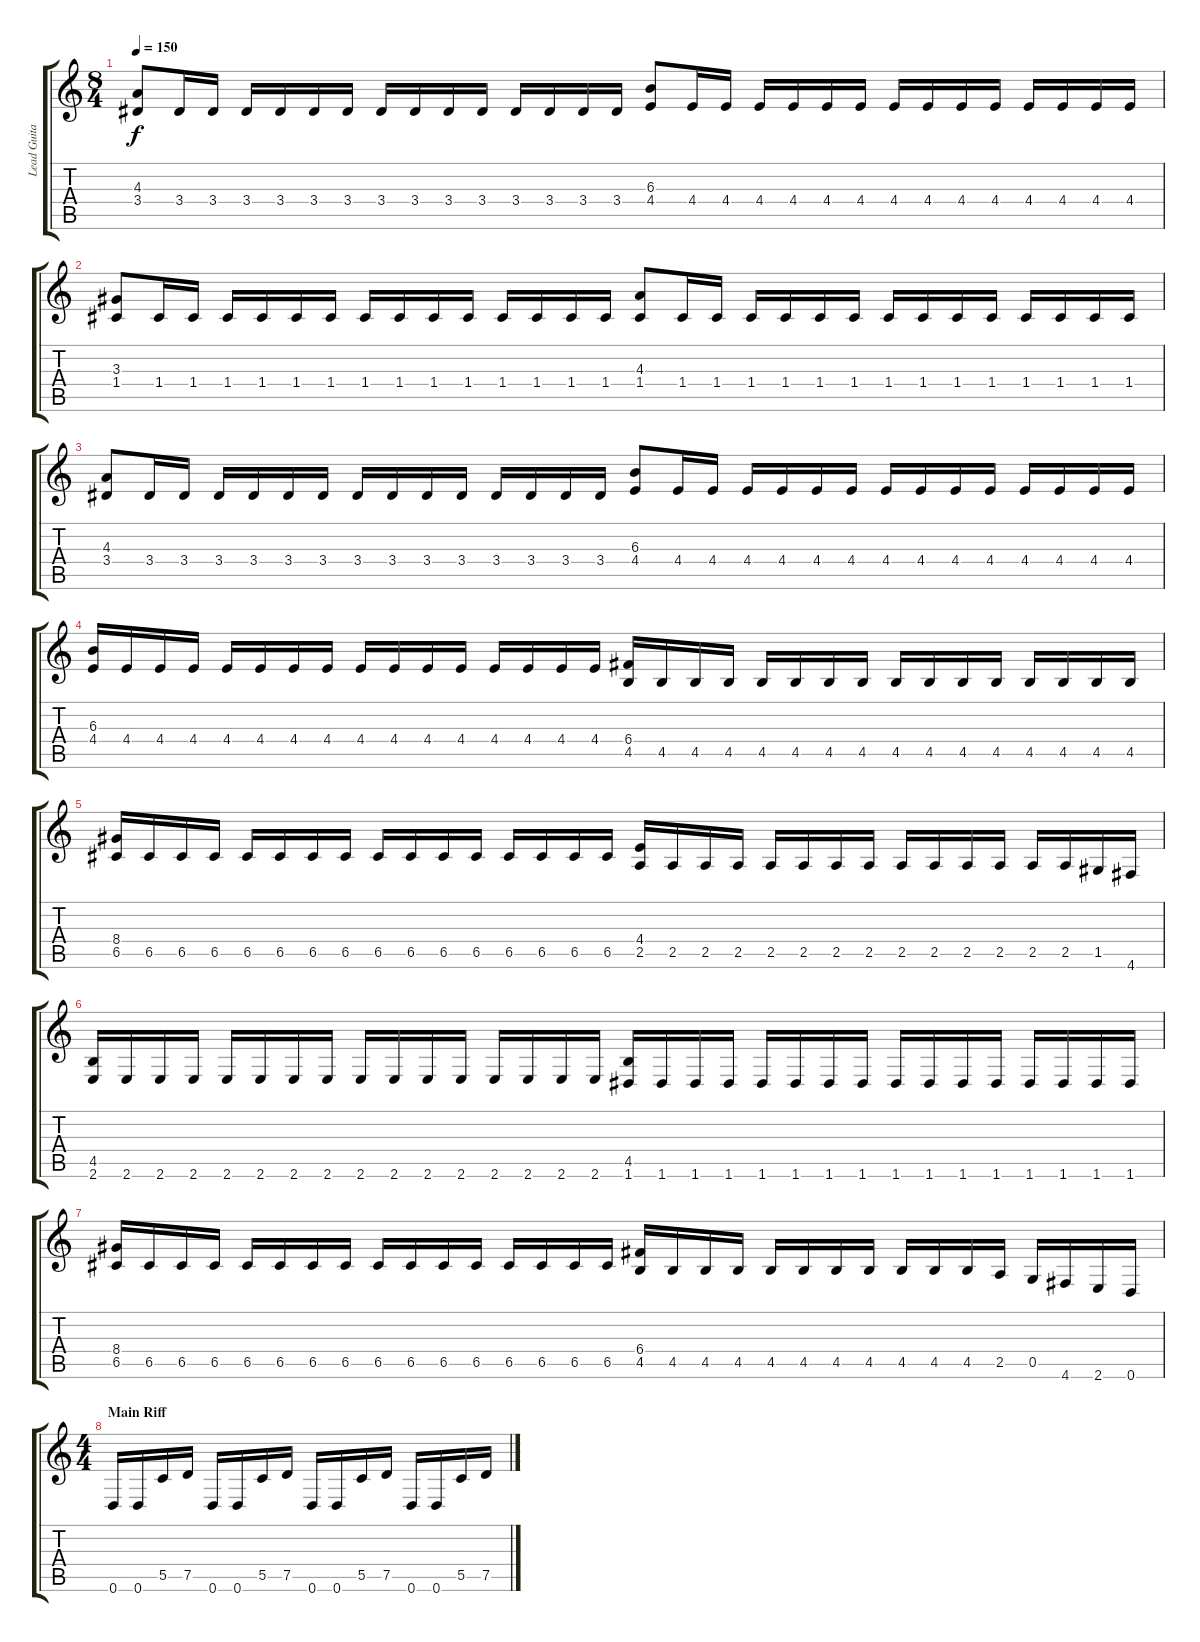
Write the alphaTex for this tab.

\track ("Lead Guitar" "Lead Guita") {instrument distortionguitar}
\staff {score tabs}
\tuning (D4 A3 F3 C3 G2 D2) {hide}
\ts (8 4)
\tempo 150
\clef g2
\ks c
(4.3 3.4).8{dy f} 3.4.16 3.4.16 3.4.16 3.4.16 3.4.16 3.4.16 3.4.16 3.4.16 3.4.16 3.4.16 3.4.16 3.4.16 3.4.16 3.4.16 (6.3 4.4).8 4.4.16 4.4.16 4.4.16 4.4.16 4.4.16 4.4.16 4.4.16 4.4.16 4.4.16 4.4.16 4.4.16 4.4.16 4.4.16 4.4.16 |
(3.3 1.4).8 1.4.16 1.4.16 1.4.16 1.4.16 1.4.16 1.4.16 1.4.16 1.4.16 1.4.16 1.4.16 1.4.16 1.4.16 1.4.16 1.4.16 (4.3 1.4).8 1.4.16 1.4.16 1.4.16 1.4.16 1.4.16 1.4.16 1.4.16 1.4.16 1.4.16 1.4.16 1.4.16 1.4.16 1.4.16 1.4.16 |
(4.3 3.4).8 3.4.16 3.4.16 3.4.16 3.4.16 3.4.16 3.4.16 3.4.16 3.4.16 3.4.16 3.4.16 3.4.16 3.4.16 3.4.16 3.4.16 (6.3 4.4).8 4.4.16 4.4.16 4.4.16 4.4.16 4.4.16 4.4.16 4.4.16 4.4.16 4.4.16 4.4.16 4.4.16 4.4.16 4.4.16 4.4.16 |
(6.3 4.4).16 4.4.16 4.4.16 4.4.16 4.4.16 4.4.16 4.4.16 4.4.16 4.4.16 4.4.16 4.4.16 4.4.16 4.4.16 4.4.16 4.4.16 4.4.16 (6.4 4.5).16 4.5.16 4.5.16 4.5.16 4.5.16 4.5.16 4.5.16 4.5.16 4.5.16 4.5.16 4.5.16 4.5.16 4.5.16 4.5.16 4.5.16 4.5.16 |
(8.4 6.5).16 6.5.16 6.5.16 6.5.16 6.5.16 6.5.16 6.5.16 6.5.16 6.5.16 6.5.16 6.5.16 6.5.16 6.5.16 6.5.16 6.5.16 6.5.16 (4.4 2.5).16 2.5.16 2.5.16 2.5.16 2.5.16 2.5.16 2.5.16 2.5.16 2.5.16 2.5.16 2.5.16 2.5.16 2.5.16 2.5.16 1.5.16 4.6.16 |
(4.5 2.6).16 2.6.16 2.6.16 2.6.16 2.6.16 2.6.16 2.6.16 2.6.16 2.6.16 2.6.16 2.6.16 2.6.16 2.6.16 2.6.16 2.6.16 2.6.16 (4.5 1.6).16 1.6.16 1.6.16 1.6.16 1.6.16 1.6.16 1.6.16 1.6.16 1.6.16 1.6.16 1.6.16 1.6.16 1.6.16 1.6.16 1.6.16 1.6.16 |
(8.4 6.5).16 6.5.16 6.5.16 6.5.16 6.5.16 6.5.16 6.5.16 6.5.16 6.5.16 6.5.16 6.5.16 6.5.16 6.5.16 6.5.16 6.5.16 6.5.16 (6.4 4.5).16 4.5.16 4.5.16 4.5.16 4.5.16 4.5.16 4.5.16 4.5.16 4.5.16 4.5.16 4.5.16 2.5.16 0.5.16 4.6.16 2.6.16 0.6.16 |
\ts (4 4)
\section ("" "Main Riff")
0.6.16 0.6.16 5.5.16 7.5.16 0.6.16 0.6.16 5.5.16 7.5.16 0.6.16 0.6.16 5.5.16 7.5.16 0.6.16 0.6.16 5.5.16 7.5.16
